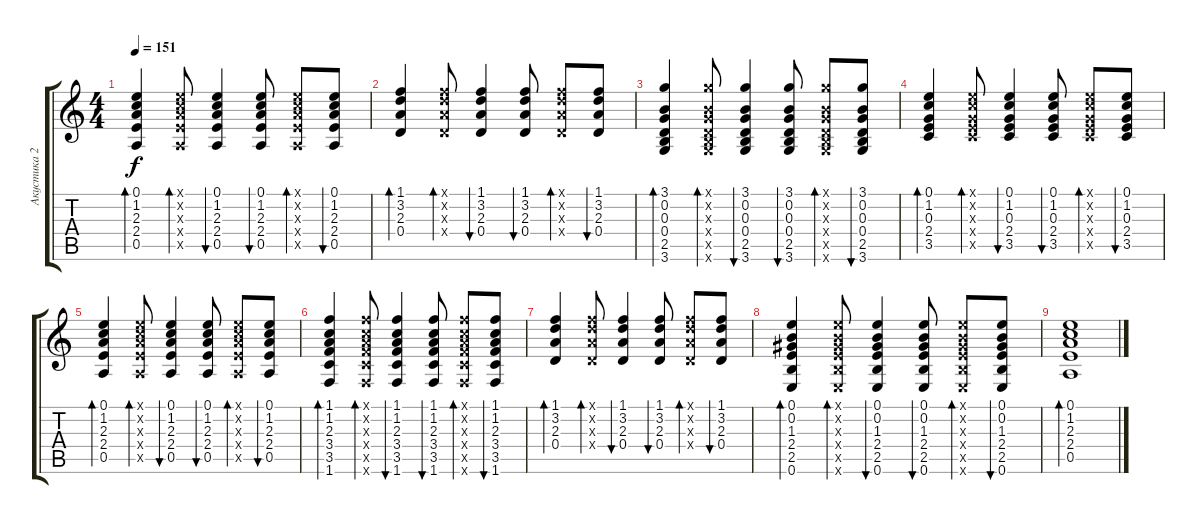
\track ("Акустика 2" "Акустика 2") {instrument acousticguitarsteel}
\staff {score tabs}
\tuning (E4 B3 G3 D3 A2 E2) {hide}
\ts (4 4)
\tempo 151
\clef g2
\ks c
(0.1 1.2 2.3 2.4 0.5).4{bd 60 dy f} (0.1{x} 1.2{x} 2.3{x} 2.4{x} 0.5{x}).8{bd 60} (0.1 1.2 2.3 2.4 0.5).4{bu 60} (0.1 1.2 2.3 2.4 0.5).8{bu 60} (0.1{x} 1.2{x} 2.3{x} 2.4{x} 0.5{x}).8{bd 60} (0.1 1.2 2.3 2.4 0.5).8{bu 60} |
(1.1 3.2 2.3 0.4).4{bd 60} (1.1{x} 3.2{x} 2.3{x} 0.4{x}).8{bd 60} (1.1 3.2 2.3 0.4).4{bu 60} (1.1 3.2 2.3 0.4).8{bu 60} (1.1{x} 3.2{x} 2.3{x} 0.4{x}).8{bd 60} (1.1 3.2 2.3 0.4).8{bu 60} |
(3.1 0.2 0.3 0.4 2.5 3.6).4{bd 60} (3.1{x} 0.2{x} 0.3{x} 0.4{x} 2.5{x} 3.6{x}).8{bd 60} (3.1 0.2 0.3 0.4 2.5 3.6).4{bu 60} (3.1 0.2 0.3 0.4 2.5 3.6).8{bu 60} (3.1{x} 0.2{x} 0.3{x} 0.4{x} 2.5{x} 3.6{x}).8{bd 60} (3.1 0.2 0.3 0.4 2.5 3.6).8{bu 60} |
(0.1 1.2 0.3 2.4 3.5).4{bd 60} (0.1{x} 1.2{x} 0.3{x} 2.4{x} 3.5{x}).8{bd 60} (0.1 1.2 0.3 2.4 3.5).4{bu 60} (0.1 1.2 0.3 2.4 3.5).8{bu 60} (0.1{x} 1.2{x} 0.3{x} 2.4{x} 3.5{x}).8{bd 60} (0.1 1.2 0.3 2.4 3.5).8{bu 60} |
(0.1 1.2 2.3 2.4 0.5).4{bd 60} (0.1{x} 1.2{x} 2.3{x} 2.4{x} 0.5{x}).8{bd 60} (0.1 1.2 2.3 2.4 0.5).4{bu 60} (0.1 1.2 2.3 2.4 0.5).8{bu 60} (0.1{x} 1.2{x} 2.3{x} 2.4{x} 0.5{x}).8{bd 60} (0.1 1.2 2.3 2.4 0.5).8{bu 60} |
(1.1 1.2 2.3 3.4 3.5 1.6).4{bd 60} (1.1{x} 1.2{x} 2.3{x} 3.4{x} 3.5{x} 1.6{x}).8{bd 60} (1.1 1.2 2.3 3.4 3.5 1.6).4{bu 60} (1.1 1.2 2.3 3.4 3.5 1.6).8{bu 60} (1.1{x} 1.2{x} 2.3{x} 3.4{x} 3.5{x} 1.6{x}).8{bd 60} (1.1 1.2 2.3 3.4 3.5 1.6).8{bu 60} |
(1.1 3.2 2.3 0.4).4{bd 60} (1.1{x} 3.2{x} 2.3{x} 0.4{x}).8{bd 60} (1.1 3.2 2.3 0.4).4{bu 60} (1.1 3.2 2.3 0.4).8{bu 60} (1.1{x} 3.2{x} 2.3{x} 0.4{x}).8{bd 60} (1.1 3.2 2.3 0.4).8{bu 60} |
(0.1 0.2 1.3 2.4 2.5 0.6).4{bd 60} (0.1{x} 0.2{x} 1.3{x} 2.4{x} 2.5{x} 0.6{x}).8{bd 60} (0.1 0.2 1.3 2.4 2.5 0.6).4{bu 60} (0.1 0.2 1.3 2.4 2.5 0.6).8{bu 60} (0.1{x} 0.2{x} 1.3{x} 2.4{x} 2.5{x} 0.6{x}).8{bd 60} (0.1 0.2 1.3 2.4 2.5 0.6).8{bu 60} |
(0.1 1.2 2.3 2.4 0.5).1{bd 60}
